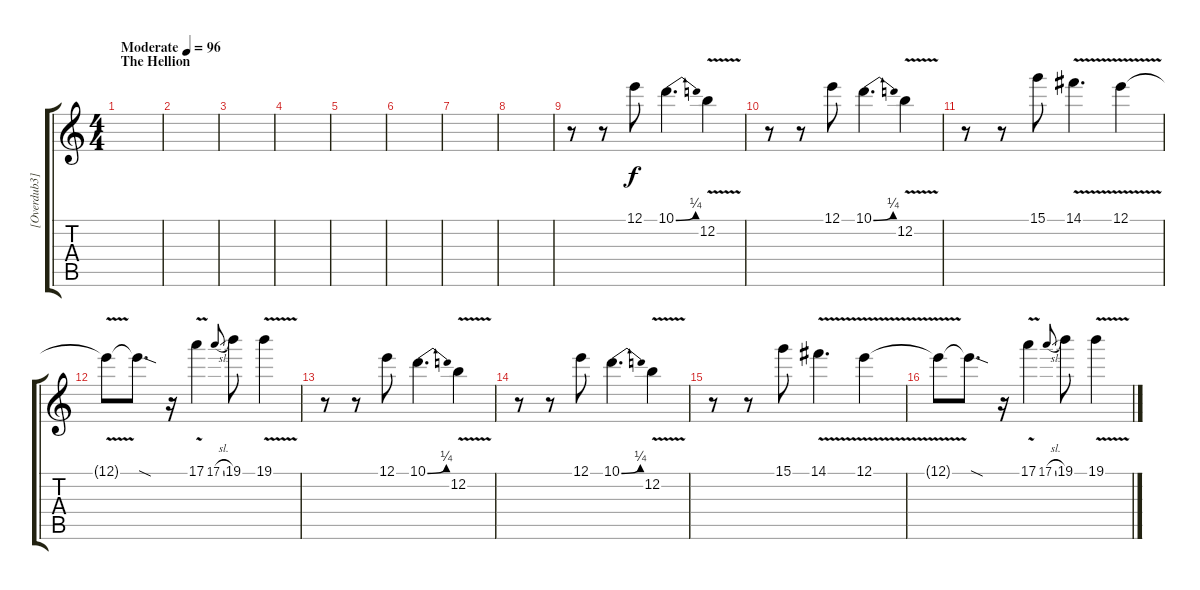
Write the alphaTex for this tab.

\track ("[Overdub3]" "[Overdub3]") {instrument distortionguitar}
\staff {score tabs}
\tuning (E4 B3 G3 D3 A2 E2) {hide}
\ts (4 4)
\section ("" "The Hellion")
\tempo (96 "Moderate")
\clef g2
\ks c
|
|
|
|
|
|
|
|
r.8{volume 15 balance 15} r.8 12.1.8 10.1{be (bend 0 0 60 1)}.4{d} 12.2{v}.4 |
r.8 r.8 12.1.8 10.1{be (bend 0 0 60 1)}.4{d} 12.2{v}.4 |
r.8 r.8 15.1.8 14.1{v}.4{d} 12.1{v}.4 |
12.1{t}.8 12.1{sod t}.8{d} r.16 17.1{v}.4 17.1{sl}.8{gr onbeat} 19.1.8 19.1{v}.4 |
r.8 r.8 12.1.8 10.1{be (bend 0 0 60 1)}.4{d} 12.2{v}.4 |
r.8 r.8 12.1.8 10.1{be (bend 0 0 60 1)}.4{d} 12.2{v}.4 |
r.8 r.8 15.1.8 14.1{v}.4{d} 12.1{v}.4 |
12.1{t}.8 12.1{sod t}.8{d} r.16 17.1{v}.4 17.1{sl}.8{gr onbeat} 19.1.8 19.1{v}.4
